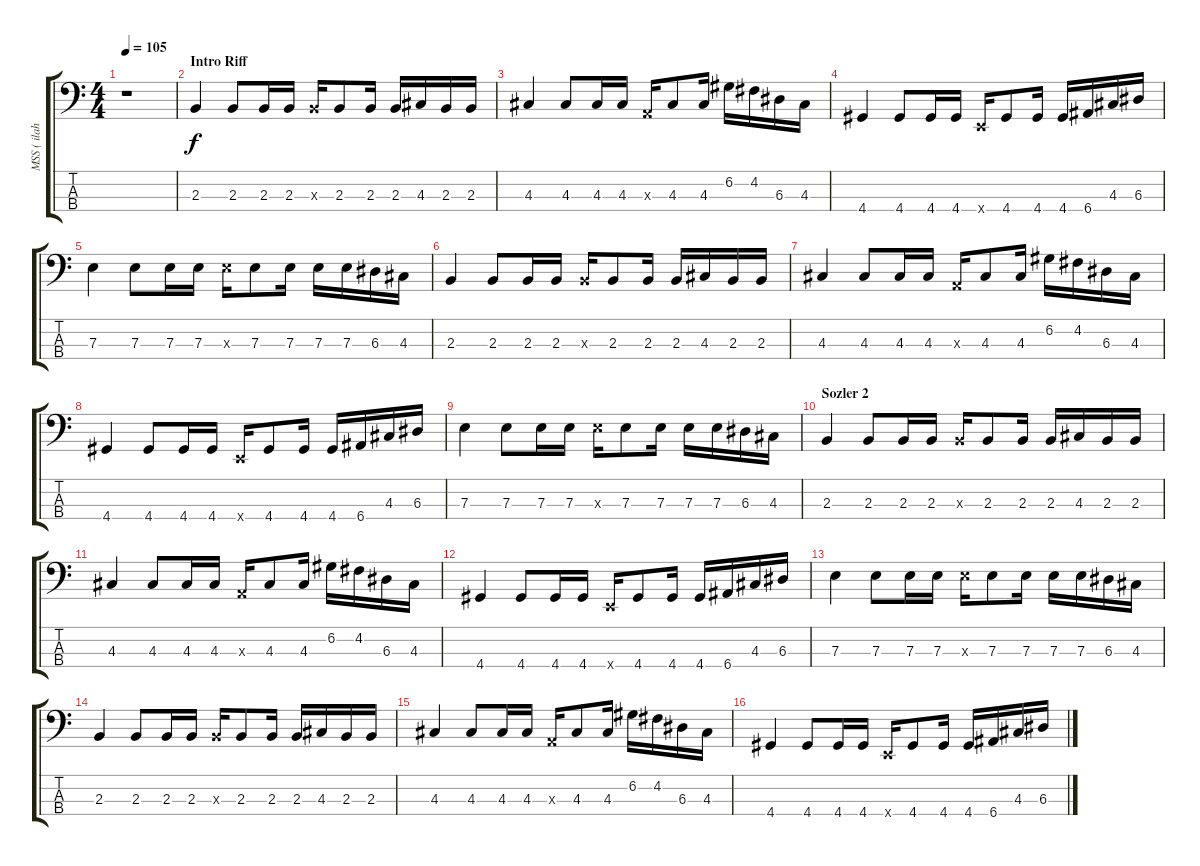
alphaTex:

\track ("MSS ( ilah )" "MSS ( ilah") {instrument electricbassfinger}
\staff {score tabs}
\tuning (G2 D2 A1 E1) {hide}
\ts (4 4)
\tempo 105
\clef f4
\ks c
r.1{dy f} |
\section ("" "Intro Riff")
2.3.4 2.3.8 2.3.16 2.3.16 2.3{x}.16 2.3.8 2.3.16 2.3.16 4.3.16 2.3.16 2.3.16 |
4.3.4 4.3.8 4.3.16 4.3.16 0.3{x}.16 4.3.8 4.3.16 6.2.16 4.2.16 6.3.16 4.3.16 |
4.4.4 4.4.8 4.4.16 4.4.16 0.4{x}.16 4.4.8 4.4.16 4.4.16 6.4.16 4.3.16 6.3.16 |
7.3.4 7.3.8 7.3.16 7.3.16 7.3{x}.16 7.3.8 7.3.16 7.3.16 7.3.16 6.3.16 4.3.16 |
2.3.4 2.3.8 2.3.16 2.3.16 2.3{x}.16 2.3.8 2.3.16 2.3.16 4.3.16 2.3.16 2.3.16 |
4.3.4 4.3.8 4.3.16 4.3.16 0.3{x}.16 4.3.8 4.3.16 6.2.16 4.2.16 6.3.16 4.3.16 |
4.4.4 4.4.8 4.4.16 4.4.16 0.4{x}.16 4.4.8 4.4.16 4.4.16 6.4.16 4.3.16 6.3.16 |
7.3.4 7.3.8 7.3.16 7.3.16 7.3{x}.16 7.3.8 7.3.16 7.3.16 7.3.16 6.3.16 4.3.16 |
\section ("" "Sozler 2")
2.3.4 2.3.8 2.3.16 2.3.16 2.3{x}.16 2.3.8 2.3.16 2.3.16 4.3.16 2.3.16 2.3.16 |
4.3.4 4.3.8 4.3.16 4.3.16 0.3{x}.16 4.3.8 4.3.16 6.2.16 4.2.16 6.3.16 4.3.16 |
4.4.4 4.4.8 4.4.16 4.4.16 0.4{x}.16 4.4.8 4.4.16 4.4.16 6.4.16 4.3.16 6.3.16 |
7.3.4 7.3.8 7.3.16 7.3.16 7.3{x}.16 7.3.8 7.3.16 7.3.16 7.3.16 6.3.16 4.3.16 |
2.3.4 2.3.8 2.3.16 2.3.16 2.3{x}.16 2.3.8 2.3.16 2.3.16 4.3.16 2.3.16 2.3.16 |
4.3.4 4.3.8 4.3.16 4.3.16 0.3{x}.16 4.3.8 4.3.16 6.2.16 4.2.16 6.3.16 4.3.16 |
4.4.4 4.4.8 4.4.16 4.4.16 0.4{x}.16 4.4.8 4.4.16 4.4.16 6.4.16 4.3.16 6.3.16
